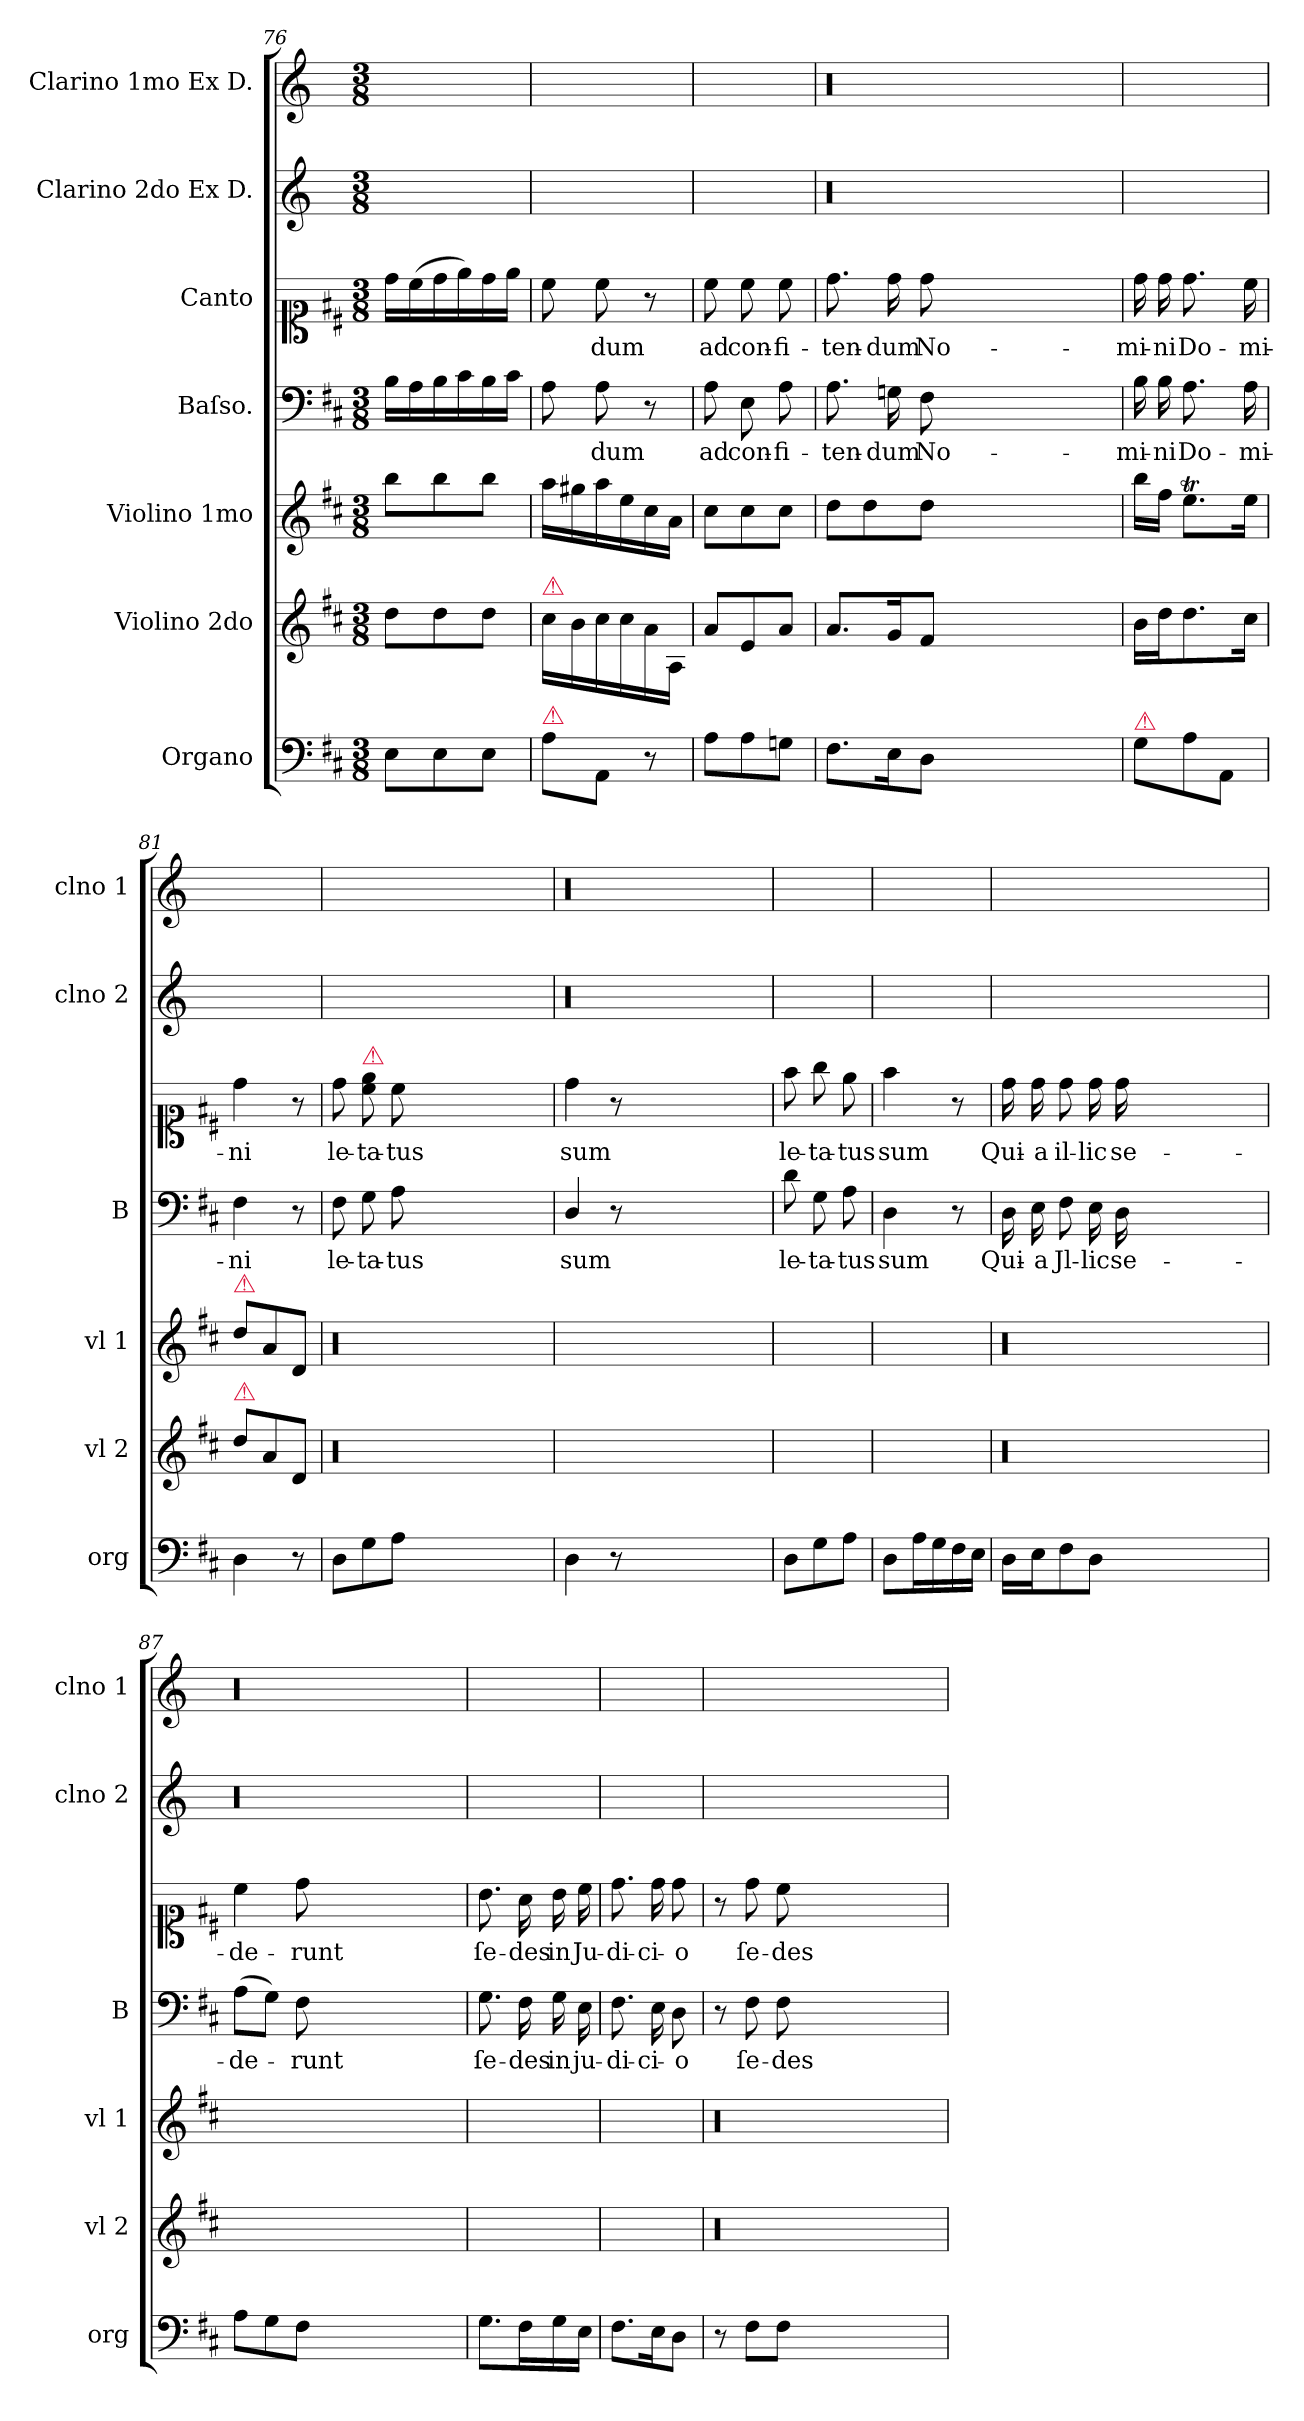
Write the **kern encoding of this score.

**kern	**kern	**kern	**kern	**text	**kern	**text	**kern	**kern
*part7	*part6	*part5	*part4	*part4	*part3	*part3	*part2	*part1
*staff7	*staff6	*staff5	*staff4	*staff4	*staff3	*staff3	*staff2	*staff1
*I"Organo	*I"Violino 2do	*I"Violino 1mo	*I"Baſso.	*	*I"Canto	*	*I"Clarino 2do Ex D.	*I"Clarino 1mo Ex D.
*I'org	*I'vl 2	*I'vl 1	*I'B	*	*	*	*I'clno 2	*I'clno 1
*clefF4	*clefG2	*clefG2	*clefF4	*	*clefC1	*	*clefG2	*clefG2
*	*	*	*	*	*	*	*ITrd-1c-2	*ITrd-1c-2
*k[f#c#]	*k[f#c#]	*k[f#c#]	*k[f#c#]	*	*k[f#c#]	*	*k[f#c#]	*k[f#c#]
*M3/8	*M3/8	*M3/8	*M3/8	*	*M3/8	*	*M3/8	*M3/8
=76	=76	=76	=76	=76	=76	=76	=76	=76
8E\L	8dd\L	8bb\L	16B\LL	.	16dd\LL	.	4.ryy	4.ryy
.	.	.	16A\	.	(16cc#\	.	.	.
8E\	8dd\	8bb\	16B\	.	16dd\	.	.	.
.	.	.	16c#\	.	16ee\)	.	.	.
8E\J	8dd\J	8bb\J	16B\	.	16dd\	.	.	.
.	.	.	16c#\JJ	.	16ee\JJ	.	.	.
=77	=77	=77	=77	=77	=77	=77	=77	=77
!	!LO:TX:a:color=crimson:t=⚠	!	!	!	!	!	!	!
!LO:TX:a:color=crimson:t=⚠	!	!	!	!	!	!	!	!
8A\L	16cc#\LL	16aa\LL	8A\	.	8cc#\	.	4.ryy	4.ryy
.	16b\	16gg#X\	.	.	.	.	.	.
8AA\J	16cc#\	16aa\	8A\	-dum	8cc#\	-dum	.	.
.	16cc#\	16ee\	.	.	.	.	.	.
8r	16a\	16cc#\	8r	.	8r	.	.	.
.	16A/JJ	16a\JJ	.	.	.	.	.	.
=78	=78	=78	=78	=78	=78	=78	=78	=78
8A\L	8a/L	8cc#\L	8A\	ad	8cc#\	ad	4.ryy	4.ryy
8A\	8e/	8cc#\	8E\	con-	8cc#\	con-	.	.
8Gn\J	8a/J	8cc#\J	8A\	-fi-	8cc#\	-fi-	.	.
=79	=79	=79	=79	=79	=79	=79	=79	=79
!	!	!	!	!	!	!	!LO:N:vis=00	!LO:N:vis=00
8.F#\L	8.a/L	8dd\L	8.A\	-ten-	8.dd\	-ten-	1.r	1.r
.	.	8dd\	.	.	.	.	.	.
16E\K	16g/K	.	16Gn\	-dum	16dd\	-dum	.	.
8D\J	8f#/J	8dd\J	8F#\	No-	8dd\	No-	.	.
1ryy	1ryy	1ryy	1ryy	.	1ryy	.	.	.
8ryy	8ryy	8ryy	8ryy	.	8ryy	.	.	.
=80	=80	=80	=80	=80	=80	=80	=80	=80
!LO:TX:a:color=crimson:t=⚠	!	!	!	!	!	!	!	!
8G\L	16b\LL	16bb\LL	16B\	-mi-	16dd\	-mi-	4.ryy	4.ryy
.	16dd\J	16ff#\JJ	16B\	-ni	16dd\	-ni	.	.
8A\	8.dd\	8.eeT\L	8.A\	Do-	8.dd\	Do-	.	.
8AA\J	.	.	.	.	.	.	.	.
.	16cc#\Jk	16ee\Jk	16A\	-mi-	16cc#\	-mi-	.	.
=81	=81	=81	=81	=81	=81	=81	=81	=81
!	!	!LO:TX:a:color=crimson:t=⚠	!	!	!	!	!	!
!	!LO:TX:a:color=crimson:t=⚠	!	!	!	!	!	!	!
4D\	8dd\L	8dd\L	4F#\	-ni	4dd\	-ni	4.ryy	4.ryy
.	8a/	8a/	.	.	.	.	.	.
8r	8d/J	8d/J	8r	.	8r	.	.	.
=82	=82	=82	=82	=82	=82	=82	=82	=82
!	!LO:N:vis=00	!LO:N:vis=00	!	!	!	!	!	!
8D\L	1.r	1.r	8F#\	le-	8dd\	le-	1.ryy	1.ryy
!	!	!	!	!	!LO:TX:a:color=crimson:t=⚠	!	!	!
8G\	.	.	8G\	-ta-	8cc#\ 8ee\	-ta-	.	.
8A\J	.	.	8A\	-tus	8cc#\	-tus	.	.
1ryy	.	.	1ryy	.	1ryy	.	.	.
8ryy	.	.	8ryy	.	8ryy	.	.	.
=83	=83	=83	=83	=83	=83	=83	=83	=83
!	!	!	!	!	!	!	!LO:N:vis=00	!LO:N:vis=00
4D\	1.ryy	1.ryy	4D/	sum	4dd\	sum	1.r	1.r
8r	.	.	8r	.	8r	.	.	.
1ryy	.	.	1ryy	.	1ryy	.	.	.
8ryy	.	.	8ryy	.	8ryy	.	.	.
=84	=84	=84	=84	=84	=84	=84	=84	=84
!	!	!	!	!LO:LY:i	!	!	!	!
8D\L	4.ryy	4.ryy	8d\	le-	8ff#\	le-	4.ryy	4.ryy
!	!	!	!	!LO:LY:i	!	!	!	!
8G\	.	.	8G\	-ta-	8gg\	-ta-	.	.
!	!	!	!	!LO:LY:i	!	!	!	!
8A\J	.	.	8A\	-tus	8ee\	-tus	.	.
=85	=85	=85	=85	=85	=85	=85	=85	=85
!	!	!	!	!LO:LY:i	!	!	!	!
8D\L	4.ryy	4.ryy	4D\	sum	4ff#\	sum	4.ryy	4.ryy
16A\L	.	.	.	.	.	.	.	.
16G\	.	.	.	.	.	.	.	.
16F#\	.	.	8r	.	8r	.	.	.
16E\JJ	.	.	.	.	.	.	.	.
=86	=86	=86	=86	=86	=86	=86	=86	=86
!	!LO:N:vis=00	!LO:N:vis=00	!	!	!	!	!	!
16D\LL	1.r	1.r	16D\	Qui-	16dd\	Qui-	1.ryy	1.ryy
16E\J	.	.	16E\	-a	16dd\	-a	.	.
8F#\	.	.	8F#\	Jl-	8dd\	il-	.	.
8D\J	.	.	16E\	-lic	16dd\	-lic	.	.
.	.	.	16D\	se-	16dd\	se-	.	.
1ryy	.	.	1ryy	.	1ryy	.	.	.
8ryy	.	.	8ryy	.	8ryy	.	.	.
=87	=87	=87	=87	=87	=87	=87	=87	=87
!	!	!	!	!	!	!	!LO:N:vis=00	!LO:N:vis=00
8A\L	1.ryy	1.ryy	(8A\L	-de-	4cc#\	-de-	1.r	1.r
8G\	.	.	8G\J)	.	.	.	.	.
8F#\J	.	.	8F#\	-runt	8dd\	-runt	.	.
1ryy	.	.	1ryy	.	1ryy	.	.	.
8ryy	.	.	8ryy	.	8ryy	.	.	.
=88	=88	=88	=88	=88	=88	=88	=88	=88
8.G\L	4.ryy	4.ryy	8.G\	ſe-	8.b\	ſe-	4.ryy	4.ryy
16F#\L	.	.	16F#\	-des	16a\	-des	.	.
16G\	.	.	16G\	in	16b\	in	.	.
16E\JJ	.	.	16E\	ju-	16cc#\	Ju-	.	.
=89	=89	=89	=89	=89	=89	=89	=89	=89
8.F#\L	4.ryy	4.ryy	8.F#\	-di-	8.dd\	-di-	4.ryy	4.ryy
16E\K	.	.	16E\	-ci-	16dd\	-ci-	.	.
8D\J	.	.	8D\	-o	8dd\	-o	.	.
=90	=90	=90	=90	=90	=90	=90	=90	=90
!	!LO:N:vis=00	!LO:N:vis=00	!	!	!	!	!	!
8r	1.r	1.r	8r	.	8r	.	1.ryy	1.ryy
8F#\L	.	.	8F#\	ſe-	8dd\	ſe-	.	.
8F#\J	.	.	8F#\	-des	8cc#\	-des	.	.
1ryy	.	.	1ryy	.	1ryy	.	.	.
8ryy	.	.	8ryy	.	8ryy	.	.	.
=	=	=	=	=	=	=	=	=
*-	*-	*-	*-	*-	*-	*-	*-	*-
